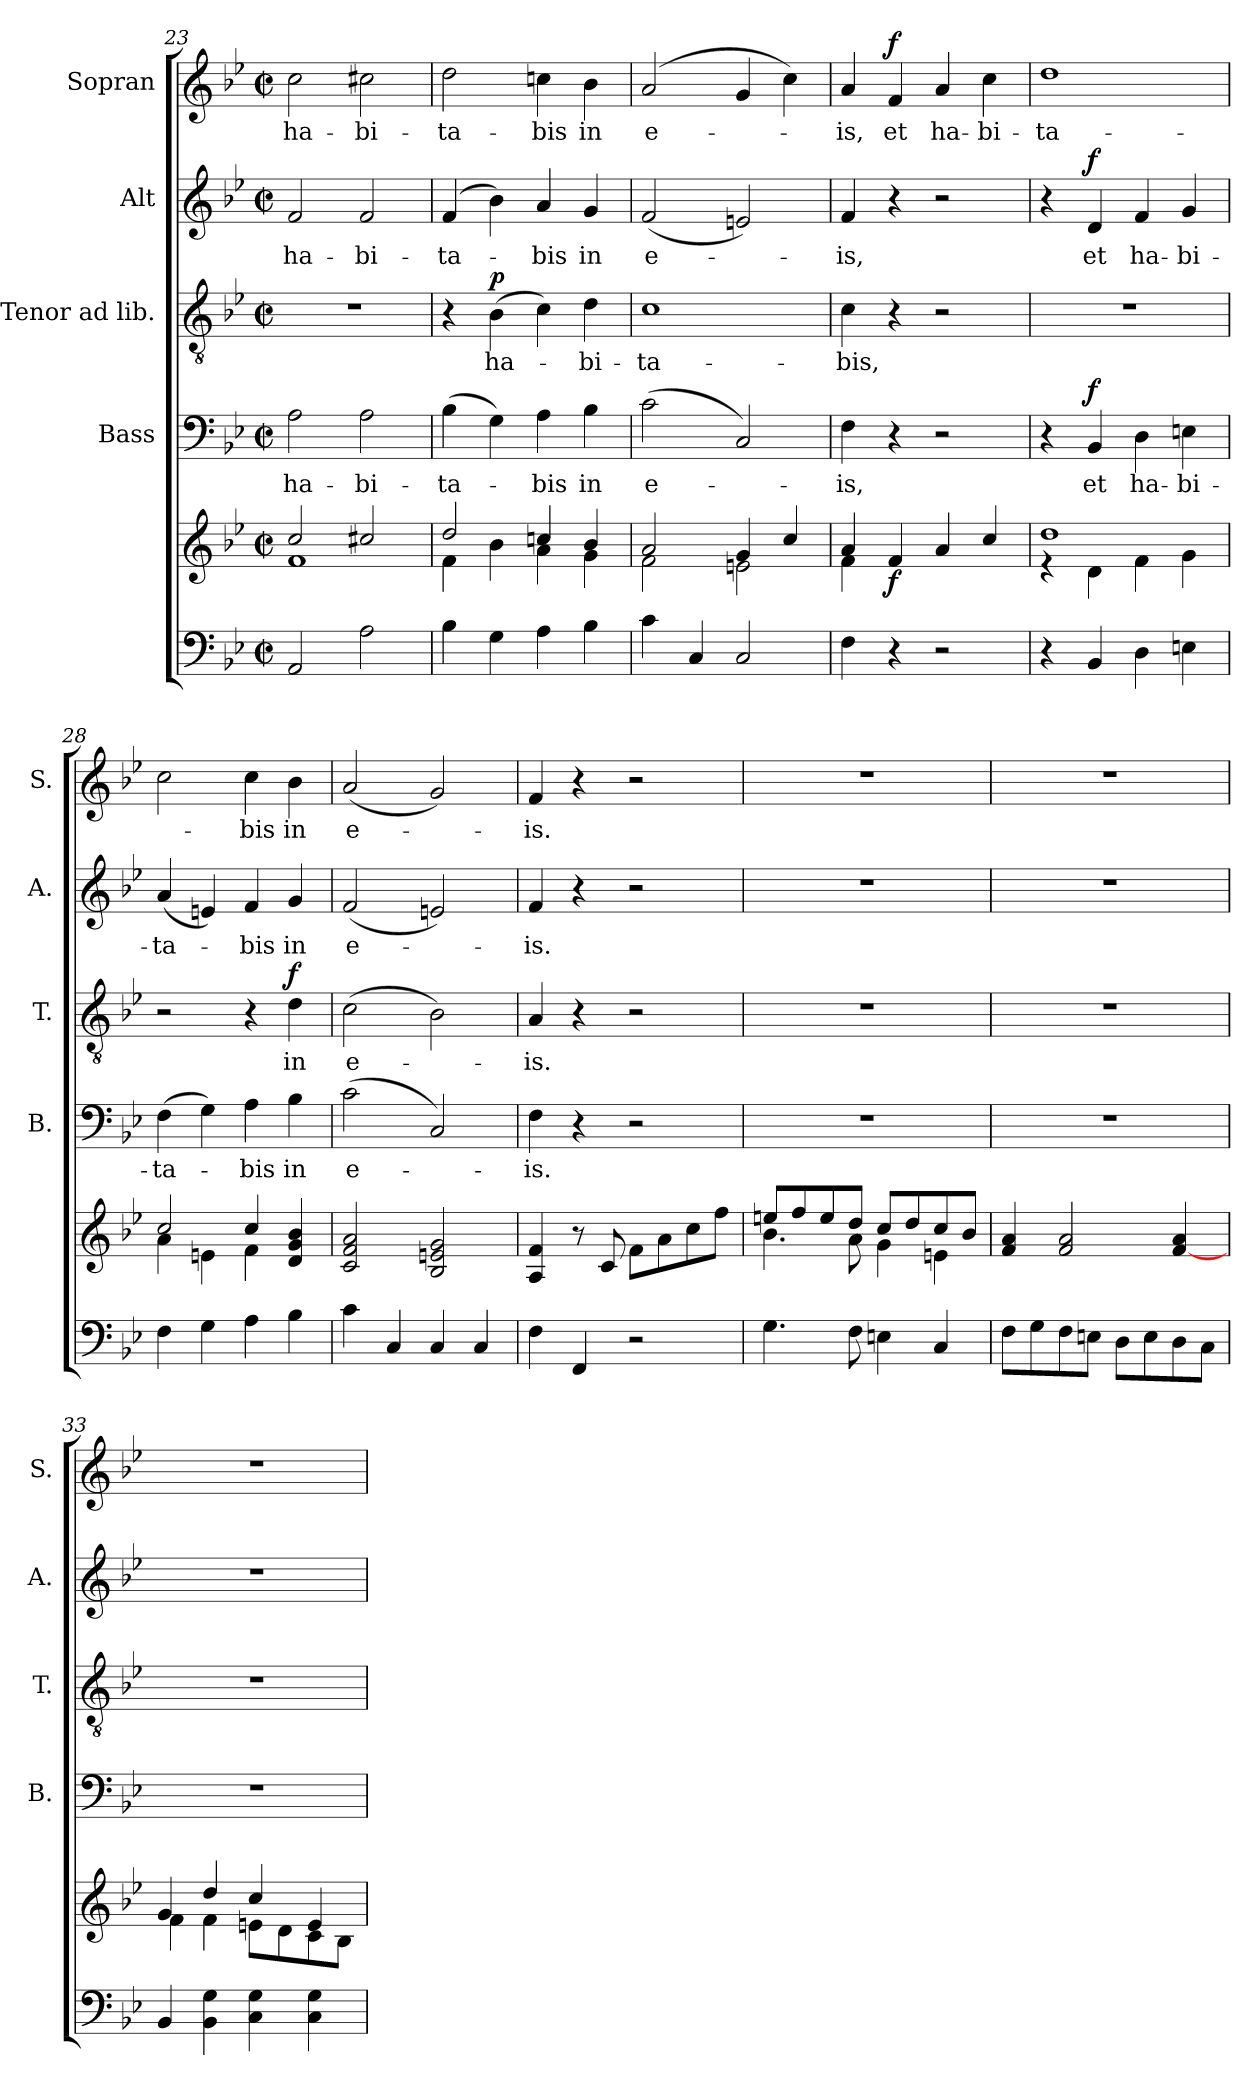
**kern	**kern	**dynam	**kern	**text	**dynam	**kern	**text	**dynam	**kern	**text	**dynam	**kern	**text	**dynam
*part5	*part5	*part5	*part4	*part4	*part4	*part3	*part3	*part3	*part2	*part2	*part2	*part1	*part1	*part1
*staff6	*staff5	*staff5/6	*staff4	*staff4	*staff4	*staff3	*staff3	*staff3	*staff2	*staff2	*staff2	*staff1	*staff1	*staff1
*	*	*	*I"Bass	*	*	*I"Tenor ad lib.	*	*	*I"Alt	*	*	*I"Sopran	*	*
*	*	*	*I'B.	*	*	*I'T.	*	*	*I'A.	*	*	*I'S.	*	*
*clefF4	*clefG2	*	*clefF4	*	*	*clefGv2	*	*	*clefG2	*	*	*clefG2	*	*
*k[b-e-]	*k[b-e-]	*	*k[b-e-]	*	*	*k[b-e-]	*	*	*k[b-e-]	*	*	*k[b-e-]	*	*
*B-:	*B-:	*	*B-:	*	*	*B-:	*	*	*B-:	*	*	*B-:	*	*
*M2/2	*M2/2	*	*M2/2	*	*	*M2/2	*	*	*M2/2	*	*	*M2/2	*	*
*met(c|)	*met(c|)	*	*met(c|)	*	*	*met(c|)	*	*	*met(c|)	*	*	*met(c|)	*	*
=23	=23	=23	=23	=23	=23	=23	=23	=23	=23	=23	=23	=23	=23	=23
*	*^	*	*	*	*	*	*	*	*	*	*	*	*	*
!	!	!	!	!	!LO:LY:b	!	!	!	!	!	!LO:LY:b	!	!	!LO:LY:b	!
2AA/	2cc/	1f	.	2A\	ha-	.	1r	.	.	2f/	ha-	.	2cc\	ha-	.
!	!	!	!	!	!LO:LY:b	!	!	!	!	!	!LO:LY:b	!	!	!LO:LY:b	!
2A\	2cc#X/	.	.	2A\	-bi-	.	.	.	.	2f/	-bi-	.	2cc#X\	-bi-	.
=24	=24	=24	=24	=24	=24	=24	=24	=24	=24	=24	=24	=24	=24	=24	=24
!	!	!	!	!	!LO:LY:b	!	!	!	!	!	!LO:LY:b	!	!	!LO:LY:b	!
4B-\	2dd/	4f\	.	(>4B-\	-ta-	.	4r	.	.	(4f/	-ta-	.	2dd\	-ta-	.
!	!	!	!	!	!	!	!	!LO:LY:b	!LO:DY:a	!	!	!	!	!	!
4G\	.	4b-\	.	4G\)	.	.	(>4B-\	ha-	p	4b-\)	.	.	.	.	.
!	!	!	!	!	!LO:LY:b	!	!	!	!	!	!LO:LY:b	!	!	!LO:LY:b	!
4A\	4ccn/	4a\	.	4A\	-bis	.	4c\)	.	.	4a/	-bis	.	4ccn\	-bis	.
!	!	!	!	!	!LO:LY:b	!	!	!LO:LY:b	!	!	!LO:LY:b	!	!	!LO:LY:b	!
4B-\	4b-/	4g\	.	4B-\	in	.	4d\	-bi-	.	4g/	in	.	4b-\	in	.
!!LO:LB:g=z
=25	=25	=25	=25	=25	=25	=25	=25	=25	=25	=25	=25	=25	=25	=25	=25
!	!	!	!	!	!LO:LY:b	!	!	!LO:LY:b	!	!	!LO:LY:b	!	!	!LO:LY:b	!
4c\	2a/	2f\	.	(>2c\	e-	.	1c	-ta-	.	(<2f/	e-	.	(2a/	e-	.
4C/	.	.	.	.	.	.	.	.	.	.	.	.	.	.	.
2C/	4g/	2en\	.	2C/)	.	.	.	.	.	2en/)	.	.	4g/	.	.
.	4cc/	.	.	.	.	.	.	.	.	.	.	.	4cc\)	.	.
=26	=26	=26	=26	=26	=26	=26	=26	=26	=26	=26	=26	=26	=26	=26	=26
!	!	!	!	!	!LO:LY:b	!	!	!LO:LY:b	!	!	!LO:LY:b	!	!	!LO:LY:b	!
4F\	4a/	4f\	.	4F\	-is,	.	4c\	-bis,	.	4f/	-is,	.	4a/	-is,	.
!	!	!	!LO:DY:b	!	!	!	!	!	!	!	!	!	!	!LO:LY:b	!LO:DY:a
4r	4f/	2.ryy	f	4r	.	.	4r	.	.	4r	.	.	4f/	et	f
!	!	!	!	!	!	!	!	!	!	!	!	!	!	!LO:LY:b	!
2r	4a/	.	.	2r	.	.	2r	.	.	2r	.	.	4a/	ha-	.
!	!	!	!	!	!	!	!	!	!	!	!	!	!	!LO:LY:b	!
.	4cc/	.	.	.	.	.	.	.	.	.	.	.	4cc\	-bi-	.
=27	=27	=27	=27	=27	=27	=27	=27	=27	=27	=27	=27	=27	=27	=27	=27
!	!	!	!	!	!	!	!	!	!	!	!	!	!	!LO:LY:b	!
4r	1dd	4rd	.	4r	.	.	1r	.	.	4r	.	.	1dd	-ta-	.
!	!	!	!	!	!LO:LY:b	!LO:DY:a	!	!	!	!	!LO:LY:b	!LO:DY:a	!	!	!
4BB-/	.	4d\	.	4BB-/	et	f	.	.	.	4d/	et	f	.	.	.
!	!	!	!	!	!LO:LY:b	!	!	!	!	!	!LO:LY:b	!	!	!	!
4D\	.	4f\	.	4D\	ha-	.	.	.	.	4f/	ha-	.	.	.	.
!	!	!	!	!	!LO:LY:b	!	!	!	!	!	!LO:LY:b	!	!	!	!
4En\	.	4g\	.	4En\	-bi-	.	.	.	.	4g/	-bi-	.	.	.	.
=28	=28	=28	=28	=28	=28	=28	=28	=28	=28	=28	=28	=28	=28	=28	=28
!	!	!	!	!	!LO:LY:b	!	!	!	!	!	!LO:LY:b	!	!	!	!
4F\	2cc/	4a\	.	(>4F\	-ta-	.	2r	.	.	(<4a/	-ta-	.	2cc\	.	.
4G\	.	4en\	.	4G\)	.	.	.	.	.	4en/)	.	.	.	.	.
!	!	!	!	!	!LO:LY:b	!	!	!	!	!	!LO:LY:b	!	!	!LO:LY:b	!
4A\	4cc/	4f\	.	4A\	-bis	.	4r	.	.	4f/	-bis	.	4cc\	-bis	.
!	!	!	!	!	!LO:LY:b	!	!	!LO:LY:b	!LO:DY:a	!	!LO:LY:b	!	!	!LO:LY:b	!
4B-\	4d/ 4g/ 4b-/	4ryy	.	4B-\	in	.	4d\	in	f	4g/	in	.	4b-\	in	.
=29	=29	=29	=29	=29	=29	=29	=29	=29	=29	=29	=29	=29	=29	=29	=29
!	!	!	!	!	!LO:LY:b	!	!	!LO:LY:b	!	!	!LO:LY:b	!	!	!LO:LY:b	!
*	*v	*v	*	*	*	*	*	*	*	*	*	*	*	*	*
4c\	2c/ 2f/ 2a/	.	(>2c\	e-	.	(>2c\	e-	.	(<2f/	e-	.	(<2a/	e-	.
4C/	.	.	.	.	.	.	.	.	.	.	.	.	.	.
4C/	2B-/ 2en/ 2g/	.	2C/)	.	.	2B-\)	.	.	2en/)	.	.	2g/)	.	.
4C/	.	.	.	.	.	.	.	.	.	.	.	.	.	.
=30	=30	=30	=30	=30	=30	=30	=30	=30	=30	=30	=30	=30	=30	=30
!	!	!	!	!LO:LY:b	!	!	!LO:LY:b	!	!	!LO:LY:b	!	!	!LO:LY:b	!
4F\	4A/ 4f/	.	4F\	-is.	.	4A/	-is.	.	4f/	-is.	.	4f/	-is.	.
4FF/	8r	.	4r	.	.	4r	.	.	4r	.	.	4r	.	.
.	8c/	.	.	.	.	.	.	.	.	.	.	.	.	.
2r	8f\L	.	2r	.	.	2r	.	.	2r	.	.	2r	.	.
.	8a\	.	.	.	.	.	.	.	.	.	.	.	.	.
.	8cc\	.	.	.	.	.	.	.	.	.	.	.	.	.
.	8ff\J	.	.	.	.	.	.	.	.	.	.	.	.	.
!!LO:PB:g=z
=31	=31	=31	=31	=31	=31	=31	=31	=31	=31	=31	=31	=31	=31	=31
*	*^	*	*	*	*	*	*	*	*	*	*	*	*	*
4.G\	8een/L	4.b-\	.	1r	.	.	1r	.	.	1r	.	.	1r	.	.
.	8ff/	.	.	.	.	.	.	.	.	.	.	.	.	.	.
.	8ee/	.	.	.	.	.	.	.	.	.	.	.	.	.	.
8F\	8dd/J	8a\	.	.	.	.	.	.	.	.	.	.	.	.	.
4En\	8cc/L	4g\	.	.	.	.	.	.	.	.	.	.	.	.	.
.	8dd/	.	.	.	.	.	.	.	.	.	.	.	.	.	.
4C/	8cc/	4en\	.	.	.	.	.	.	.	.	.	.	.	.	.
.	8b-/J	.	.	.	.	.	.	.	.	.	.	.	.	.	.
*	*v	*v	*	*	*	*	*	*	*	*	*	*	*	*	*
=32	=32	=32	=32	=32	=32	=32	=32	=32	=32	=32	=32	=32	=32	=32
8F\L	4f/ 4a/	.	1r	.	.	1r	.	.	1r	.	.	1r	.	.
8G\	.	.	.	.	.	.	.	.	.	.	.	.	.	.
8F\	2f/ 2a/	.	.	.	.	.	.	.	.	.	.	.	.	.
8En\J	.	.	.	.	.	.	.	.	.	.	.	.	.	.
8D\L	.	.	.	.	.	.	.	.	.	.	.	.	.	.
8E\	.	.	.	.	.	.	.	.	.	.	.	.	.	.
8D\	[4f/ 4a/	.	.	.	.	.	.	.	.	.	.	.	.	.
8C\J	.	.	.	.	.	.	.	.	.	.	.	.	.	.
=33	=33	=33	=33	=33	=33	=33	=33	=33	=33	=33	=33	=33	=33	=33
*	*^	*	*	*	*	*	*	*	*	*	*	*	*	*
4BB-/	4g/	4f\	.	1r	.	.	1r	.	.	1r	.	.	1r	.	.
4BB-\ 4G\	4dd/	4f\	.	.	.	.	.	.	.	.	.	.	.	.	.
4C\ 4G\	4cc/	8en\L	.	.	.	.	.	.	.	.	.	.	.	.	.
.	.	8d\	.	.	.	.	.	.	.	.	.	.	.	.	.
4C\ 4G\	4e/	8c\	.	.	.	.	.	.	.	.	.	.	.	.	.
.	.	8B-\J	.	.	.	.	.	.	.	.	.	.	.	.	.
*	*v	*v	*	*	*	*	*	*	*	*	*	*	*	*	*
=	=	=	=	=	=	=	=	=	=	=	=	=	=	=
*-	*-	*-	*-	*-	*-	*-	*-	*-	*-	*-	*-	*-	*-	*-
